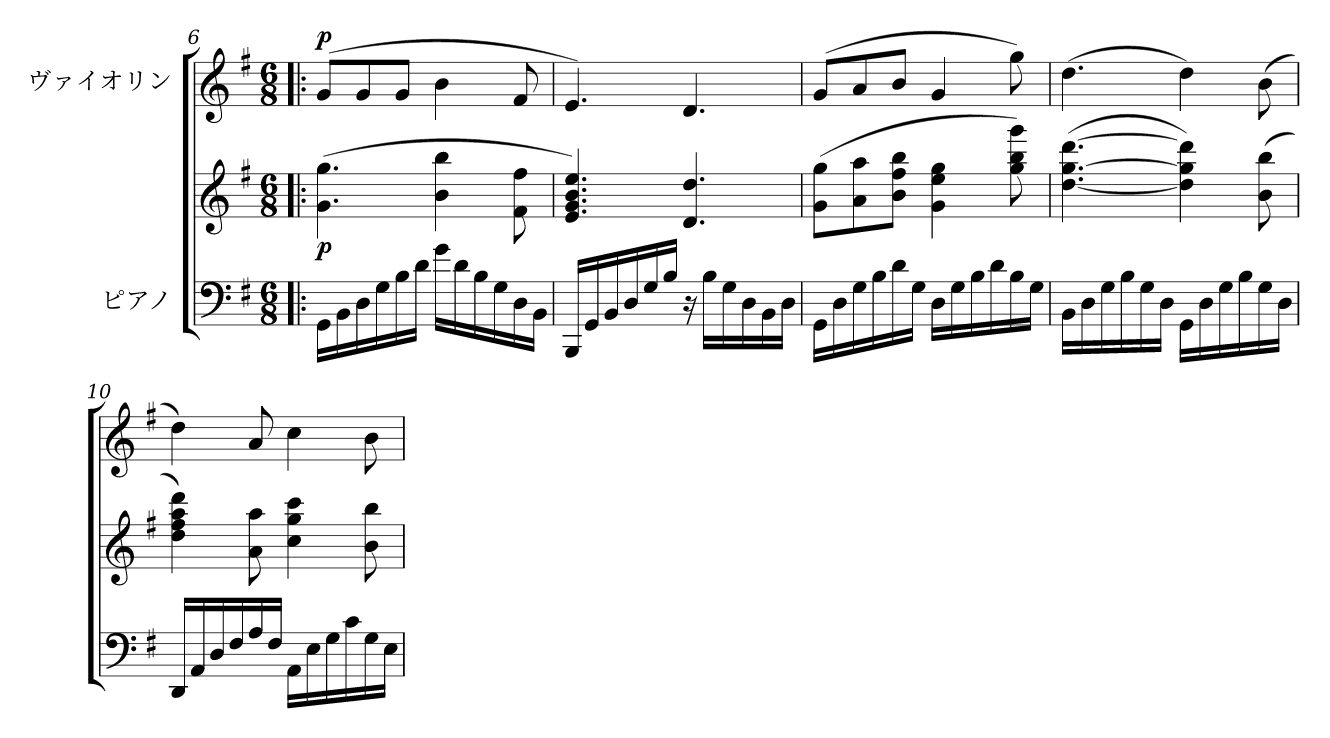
**kern	**kern	**dynam	**kern	**dynam
*part2	*part2	*part2	*part1	*part1
*staff3	*staff2	*staff2/3	*staff1	*staff1
*I"ピアノ	*	*	*I"ヴァイオリン	*
!!LO:LB:g=z
*clefF4	*clefG2	*	*clefG2	*
*k[f#]	*k[f#]	*	*k[f#]	*
*M6/8	*M6/8	*	*M6/8	*
*MM48	*MM48	*	*MM48	*
=6!|:	=6!|:	=6!|:	=6!|:	=6!|:
!	!	!LO:DY:b	!	!LO:DY:a
16GG\LL	(>4.g\ 4.gg\	p	(>8g/L	p
16BB\	.	.	.	.
16D\	.	.	8g/	.
16G\	.	.	.	.
16B\	.	.	8g/J	.
16d\JJ	.	.	.	.
16g\LL	4b\ 4bb\	.	4b\	.
16d\	.	.	.	.
16B\	.	.	.	.
16G\	.	.	.	.
16D\	8f#\ 8ff#\	.	8f#/	.
16BB\JJ	.	.	.	.
=7	=7	=7	=7	=7
16BBB/LL	4.e/ 4.g/ 4.b/ 4.ee/)	.	4.e/)	.
16GG/	.	.	.	.
16BB/	.	.	.	.
16D/	.	.	.	.
16G/	.	.	.	.
16B/JJ	.	.	.	.
16r	4.d/ 4.dd/	.	4.d/	.
16B\LL	.	.	.	.
16G\	.	.	.	.
16D\	.	.	.	.
16BB\	.	.	.	.
16D\JJ	.	.	.	.
=8	=8	=8	=8	=8
*	*	*	*MM39	*
16GG\LL	(>8g\ 8gg\L	.	(>8g/L	.
16D\	.	.	.	.
16G\	8a\ 8aa\	.	8a/	.
16B\	.	.	.	.
16d\	8b\ 8ff#\ 8bb\J	.	8b/J	.
16G\JJ	.	.	.	.
16D\LL	4g\ 4ee\ 4gg\	.	4g/	.
16G\	.	.	.	.
16B\	.	.	.	.
16d\	.	.	.	.
16B\	8gg\ 8bb\ 8ggg\)	.	8gg\)	.
16G\JJ	.	.	.	.
!!LO:LB:g=z
=9	=9	=9	=9	=9
*	*	*	*MM48	*
16BB\LL	(>[4.dd\ [4.gg\ [4.ddd\	.	(>4.dd\	.
16D\	.	.	.	.
16G\	.	.	.	.
16B\	.	.	.	.
16G\	.	.	.	.
16D\JJ	.	.	.	.
16GG\LL	4dd\] 4gg\] 4ddd\])	.	4dd\)	.
16D\	.	.	.	.
16G\	.	.	.	.
16B\	.	.	.	.
16G\	(>8b\ 8bb\	.	(>8b\	.
16D\JJ	.	.	.	.
=10	=10	=10	=10	=10
16DD/LL	4dd\ 4ff#\ 4aa\ 4ddd\)	.	4dd\)	.
16AA/	.	.	.	.
16D/	.	.	.	.
16F#/	.	.	.	.
16A/	8a\ 8aa\	.	8a/	.
16F#/JJ	.	.	.	.
16AA\LL	4cc\ 4gg\ 4ccc\	.	4cc\	.
16E\	.	.	.	.
16G\	.	.	.	.
16c\	.	.	.	.
16G\	8b\ 8bb\	.	8b\	.
16E\JJ	.	.	.	.
=	=	=	=	=
*-	*-	*-	*-	*-
